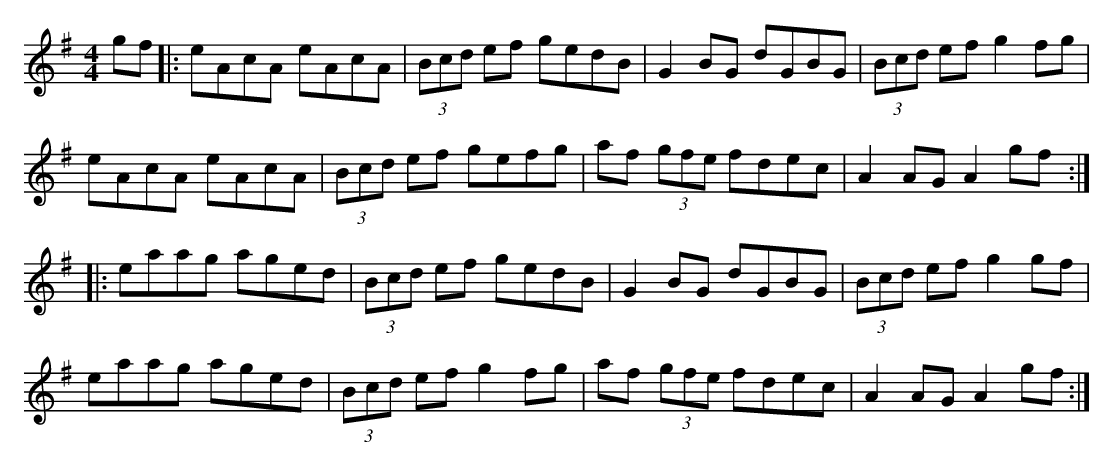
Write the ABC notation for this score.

X:1
M:4/4
K:Ador
gf|:eAcA eAcA|(3Bcd ef gedB|G2BG dGBG|(3Bcd ef g2fg|
eAcA eAcA|(3Bcd ef gefg|af (3gfe fdec|A2 AG A2 gf:|
|:eaag aged|(3Bcd ef gedB|G2 BG dGBG|(3Bcd ef g2 gf|
eaag aged|(3Bcd ef g2fg|af (3gfe fdec|A2 AG A2 gf:|
